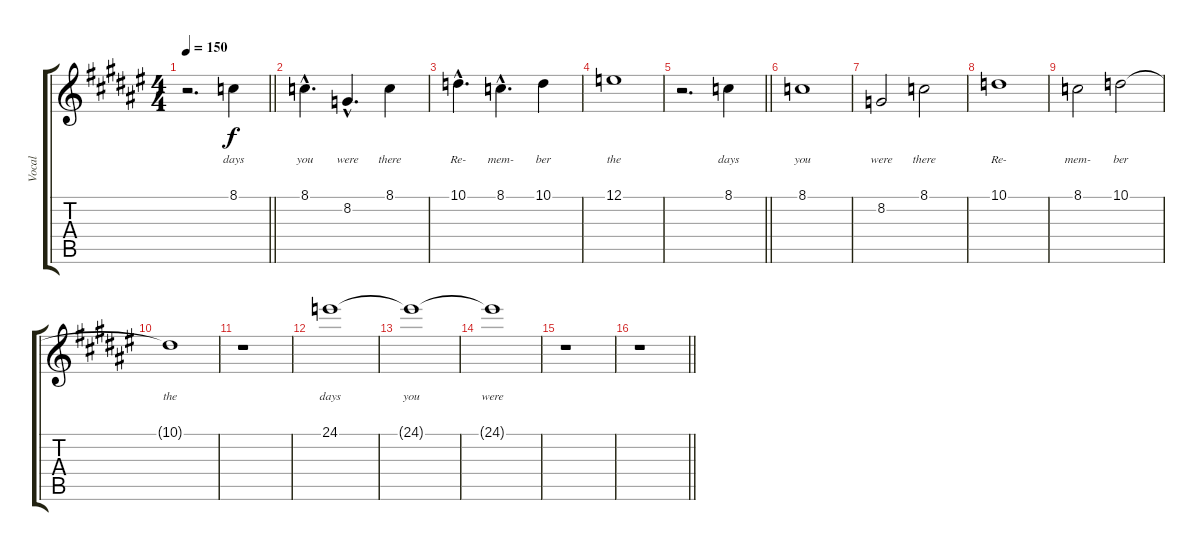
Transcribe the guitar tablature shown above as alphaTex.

\track ("Vocal" "Vocal") {instrument synthvoice}
\staff {score tabs}
\tuning (E4 B3 G3 D3 A2 E2) {hide}
\ts (4 4)
\tempo 150
\clef g2
\barLineRight lightlight
\ks d#minor
r.2{d dy f} 8.1.4{lyrics (0 "") lyrics (1 "days") lyrics (2 "") lyrics (3 "") lyrics (4 "")} |
8.1{hac}.4{d lyrics (0 "") lyrics (1 "you") lyrics (2 "") lyrics (3 "") lyrics (4 "")} 8.2{hac}.4{d lyrics (0 "") lyrics (1 "were") lyrics (2 "") lyrics (3 "") lyrics (4 "")} 8.1.4{lyrics (0 "") lyrics (1 "there") lyrics (2 "") lyrics (3 "") lyrics (4 "")} |
10.1{hac}.4{d lyrics (0 "") lyrics (1 "Re-") lyrics (2 "") lyrics (3 "") lyrics (4 "")} 8.1{hac}.4{d lyrics (0 "") lyrics (1 "mem-") lyrics (2 "") lyrics (3 "") lyrics (4 "")} 10.1.4{lyrics (0 "") lyrics (1 "ber") lyrics (2 "") lyrics (3 "") lyrics (4 "")} |
12.1.1{lyrics (0 "") lyrics (1 "the") lyrics (2 "") lyrics (3 "") lyrics (4 "")} |
\barLineRight lightlight
r.2{d} 8.1.4{lyrics (0 "") lyrics (1 "days") lyrics (2 "") lyrics (3 "") lyrics (4 "")} |
8.1.1{lyrics (0 "") lyrics (1 "you") lyrics (2 "") lyrics (3 "") lyrics (4 "")} |
8.2.2{lyrics (0 "") lyrics (1 "were") lyrics (2 "") lyrics (3 "") lyrics (4 "")} 8.1.2{lyrics (0 "") lyrics (1 "there") lyrics (2 "") lyrics (3 "") lyrics (4 "")} |
10.1.1{lyrics (0 "") lyrics (1 "Re-") lyrics (2 "") lyrics (3 "") lyrics (4 "")} |
8.1.2{lyrics (0 "") lyrics (1 "mem-") lyrics (2 "") lyrics (3 "") lyrics (4 "")} 10.1.2{lyrics (0 "") lyrics (1 "ber") lyrics (2 "") lyrics (3 "") lyrics (4 "")} |
10.1{t}.1{lyrics (0 "") lyrics (1 "the") lyrics (2 "") lyrics (3 "") lyrics (4 "")} |
r.1 |
24.1.1{lyrics (0 "") lyrics (1 "days") lyrics (2 "") lyrics (3 "") lyrics (4 "")} |
24.1{t}.1{lyrics (0 "") lyrics (1 "you") lyrics (2 "") lyrics (3 "") lyrics (4 "")} |
24.1{t}.1{lyrics (0 "") lyrics (1 "were") lyrics (2 "") lyrics (3 "") lyrics (4 "")} |
r.1 |
\barLineRight lightlight
r.1
